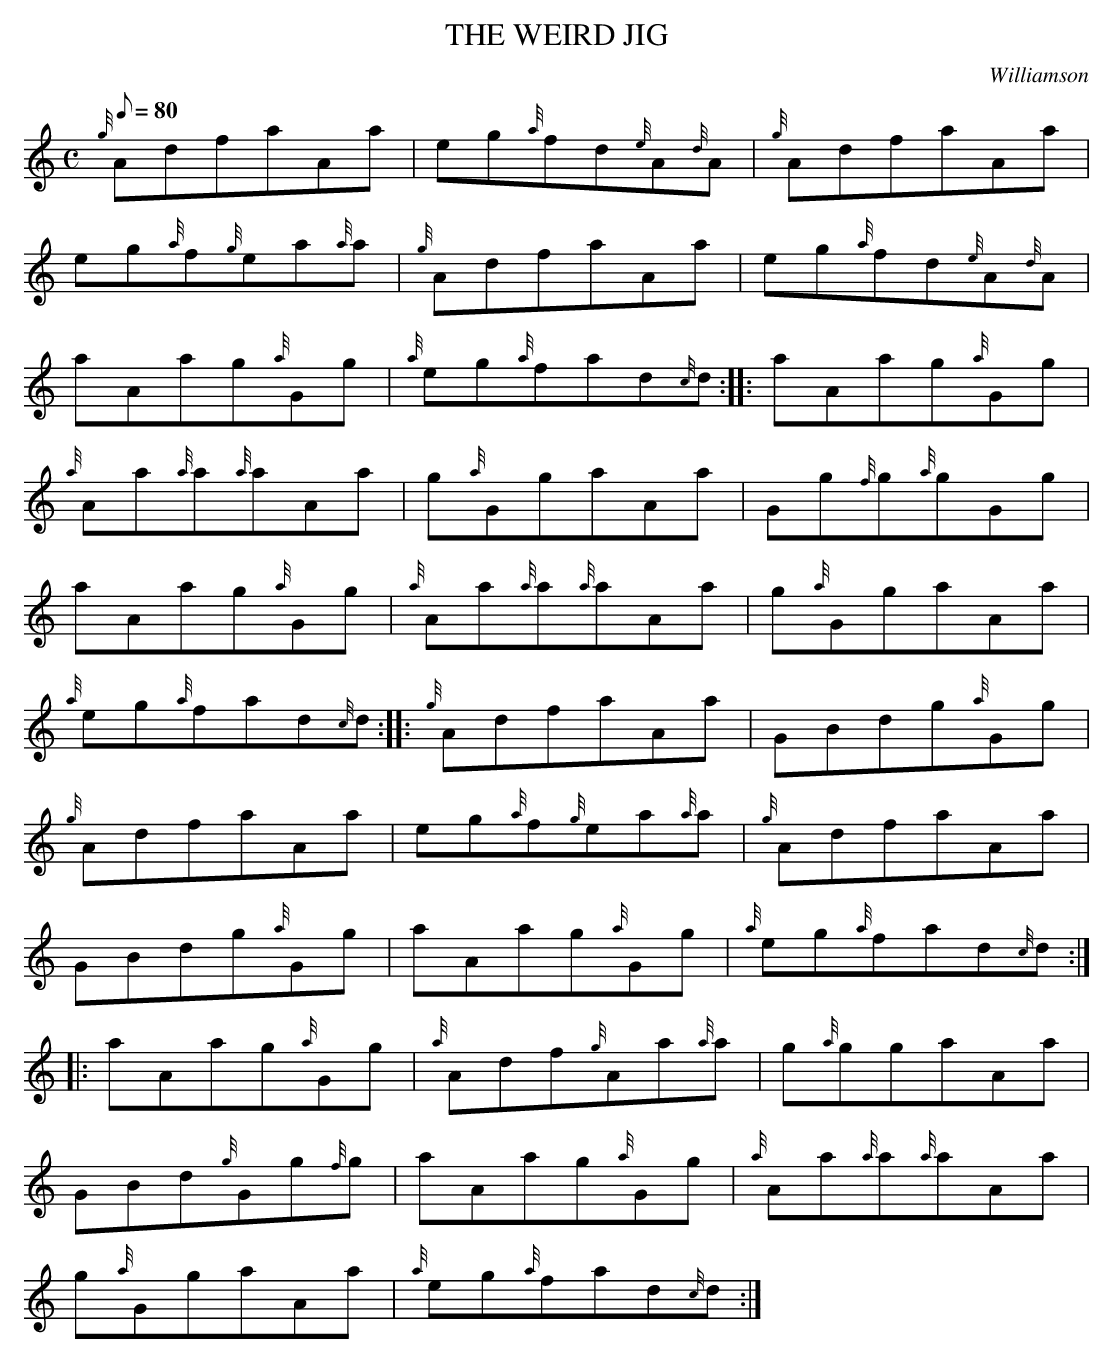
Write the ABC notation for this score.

X:1
T:THE WEIRD JIG
M:C
L:1/8
Q:80
C:Williamson
K:HP
{g}AdfaAa | \
eg{a}fd{e}A{d}A | \
{g}AdfaAa |
eg{a}f{g}ea{a}a | \
{g}AdfaAa | \
eg{a}fd{e}A{d}A |
aAag{a}Gg | \
{a}eg{a}fad{c}d :: \
aAag{a}Gg |
{a}Aa{a}a{a}aAa | \
g{a}GgaAa | \
Gg{f}g{a}gGg |
aAag{a}Gg | \
{a}Aa{a}a{a}aAa | \
g{a}GgaAa |
{a}eg{a}fad{c}d :: \
{g}AdfaAa | \
GBdg{a}Gg |
{g}AdfaAa | \
eg{a}f{g}ea{a}a | \
{g}AdfaAa |
GBdg{a}Gg | \
aAag{a}Gg | \
{a}eg{a}fad{c}d ::
aAag{a}Gg | \
{a}Adf{g}Aa{a}a | \
g{a}ggaAa |
GBd{g}Gg{f}g | \
aAag{a}Gg | \
{a}Aa{a}a{a}aAa |
g{a}GgaAa | \
{a}eg{a}fad{c}d :|
